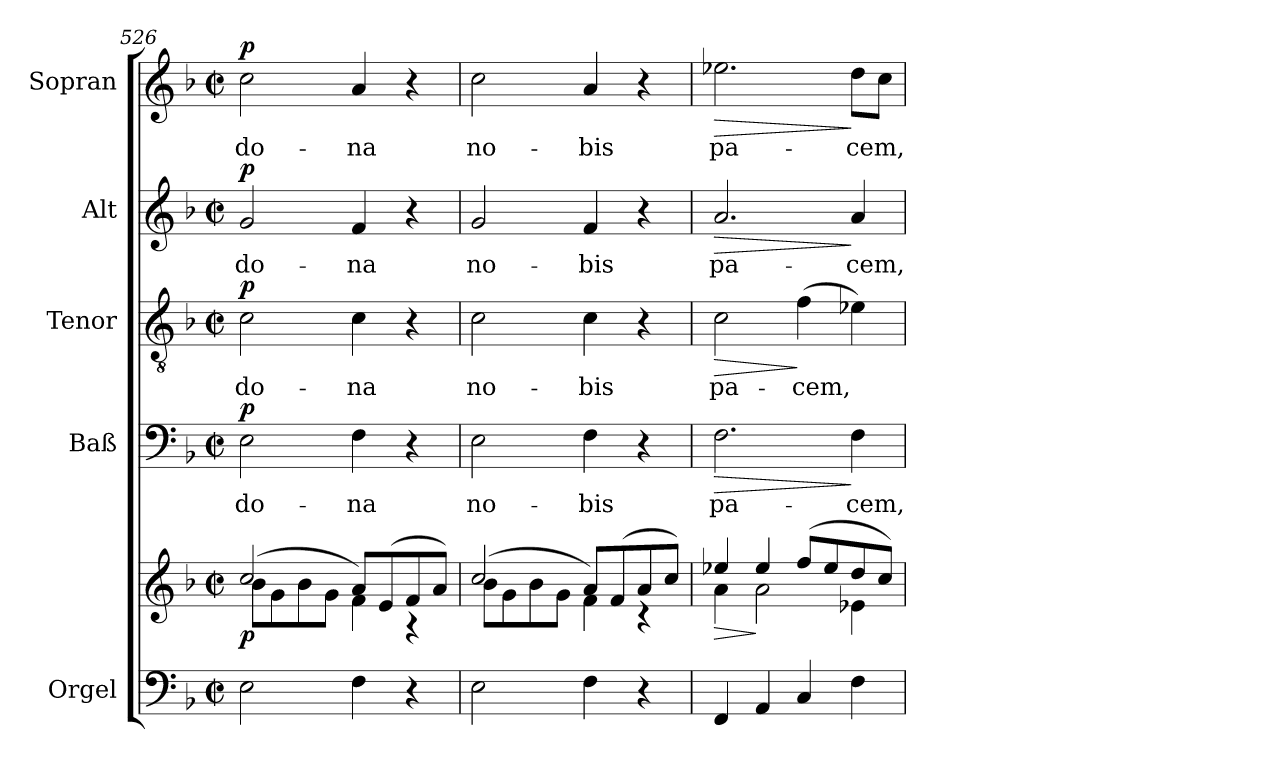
**kern	**kern	**dynam	**kern	**text	**dynam	**kern	**text	**dynam	**kern	**text	**dynam	**kern	**text	**dynam
*part5	*part5	*part5	*part4	*part4	*part4	*part3	*part3	*part3	*part2	*part2	*part2	*part1	*part1	*part1
*staff6	*staff5	*staff5/6	*staff4	*staff4	*staff4	*staff3	*staff3	*staff3	*staff2	*staff2	*staff2	*staff1	*staff1	*staff1
*I"Orgel	*	*	*I"Baß	*	*	*I"Tenor	*	*	*I"Alt	*	*	*I"Sopran	*	*
*I'Org.	*	*	*	*	*	*	*	*	*	*	*	*	*	*
*clefF4	*clefG2	*	*clefF4	*	*	*clefGv2	*	*	*clefG2	*	*	*clefG2	*	*
*k[b-]	*k[b-]	*	*k[b-]	*	*	*k[b-]	*	*	*k[b-]	*	*	*k[b-]	*	*
*F:	*F:	*	*F:	*	*	*F:	*	*	*F:	*	*	*F:	*	*
*M2/2	*M2/2	*	*M2/2	*	*	*M2/2	*	*	*M2/2	*	*	*M2/2	*	*
*met(c|)	*met(c|)	*	*met(c|)	*	*	*met(c|)	*	*	*met(c|)	*	*	*met(c|)	*	*
=526	=526	=526	=526	=526	=526	=526	=526	=526	=526	=526	=526	=526	=526	=526
*	*^	*	*	*	*	*	*	*	*	*	*	*	*	*
!	!	!	!LO:DY:b	!	!LO:LY:b	!LO:DY:a	!	!LO:LY:b	!LO:DY:a	!	!LO:LY:b	!LO:DY:a	!	!LO:LY:b	!LO:DY:a
2E\	(2cc/	8b-\L	p	2E\	do-	p	2c\	do-	p	2g/	do-	p	2cc\	do-	p
.	.	8g\	.	.	.	.	.	.	.	.	.	.	.	.	.
.	.	8b-\	.	.	.	.	.	.	.	.	.	.	.	.	.
.	.	8g\J	.	.	.	.	.	.	.	.	.	.	.	.	.
!	!	!	!	!	!LO:LY:b	!	!	!LO:LY:b	!	!	!LO:LY:b	!	!	!LO:LY:b	!
4F\	8a/L)	4f\	.	4F\	-na	.	4c\	-na	.	4f/	-na	.	4a/	-na	.
.	(>8e/	.	.	.	.	.	.	.	.	.	.	.	.	.	.
4r	8f/	4rG	.	4r	.	.	4r	.	.	4r	.	.	4r	.	.
.	8a/J)	.	.	.	.	.	.	.	.	.	.	.	.	.	.
=527	=527	=527	=527	=527	=527	=527	=527	=527	=527	=527	=527	=527	=527	=527	=527
!	!	!	!	!	!LO:LY:b	!	!	!LO:LY:b	!	!	!LO:LY:b	!	!	!LO:LY:b	!
2E\	(2cc/	8b-\L	.	2E\	no-	.	2c\	no-	.	2g/	no-	.	2cc\	no-	.
.	.	8g\	.	.	.	.	.	.	.	.	.	.	.	.	.
.	.	8b-\	.	.	.	.	.	.	.	.	.	.	.	.	.
.	.	8g\J	.	.	.	.	.	.	.	.	.	.	.	.	.
!	!	!	!	!	!LO:LY:b	!	!	!LO:LY:b	!	!	!LO:LY:b	!	!	!LO:LY:b	!
4F\	8a/L)	4f\	.	4F\	-bis	.	4c\	-bis	.	4f/	-bis	.	4a/	-bis	.
.	(>8f/	.	.	.	.	.	.	.	.	.	.	.	.	.	.
4r	8a/	4rc	.	4r	.	.	4r	.	.	4r	.	.	4r	.	.
.	8cc/J)	.	.	.	.	.	.	.	.	.	.	.	.	.	.
=528	=528	=528	=528	=528	=528	=528	=528	=528	=528	=528	=528	=528	=528	=528	=528
!	!	!	!LO:HP:b	!	!LO:LY:b	!LO:HP:b	!	!LO:LY:b	!LO:HP:b	!	!LO:LY:b	!LO:HP:b	!	!LO:LY:b	!LO:HP:b
4FF/	4ee-X/	4a\	>	2.F\	pa-	>	2c\	pa-	>	2.a/	pa-	>	2.ee-X\	pa-	>
4AA/	4ee-/	2a\	]	.	.	.	.	.	.	.	.	.	.	.	.
!	!	!	!	!	!	!	!	!LO:LY:b	!	!	!	!	!	!	!
4C/	(>8ff/L	.	.	.	.	.	(>4f\	-cem,	]	.	.	.	.	.	.
.	8ee-/	.	.	.	.	.	.	.	.	.	.	.	.	.	.
!	!	!	!	!	!LO:LY:b	!	!	!	!	!	!LO:LY:b	!	!	!LO:LY:b	!
4F\	8dd/	4e-X\	.	4F\	-cem,	]	4e-X\)	.	.	4a/	-cem,	]	8dd\L	-cem,	]
.	8cc/J)	.	.	.	.	.	.	.	.	.	.	.	8cc\J	.	.
*	*v	*v	*	*	*	*	*	*	*	*	*	*	*	*	*
=	=	=	=	=	=	=	=	=	=	=	=	=	=	=
*-	*-	*-	*-	*-	*-	*-	*-	*-	*-	*-	*-	*-	*-	*-
